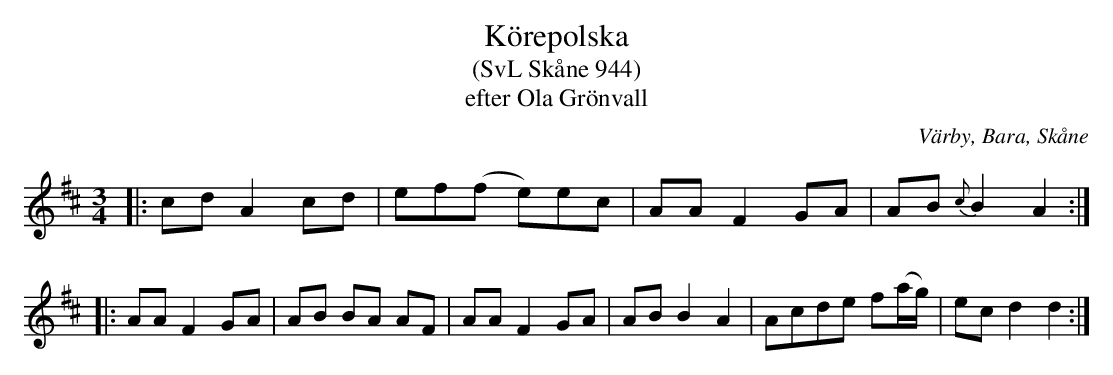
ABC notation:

X:1
T:Körepolska
T:(SvL Skåne 944)
T:efter Ola Grönvall
O:Värby, Bara, Skåne
M:3/4
L:1/8
K:D
|: cd A2 cd | ef(f e)ec | AA F2 GA | AB {c}B2 A2  :|
|: AA F2 GA | AB BA AF | AA F2 GA | AB B2 A2 | Acde f(a/g/) | ec d2 d2 :|
